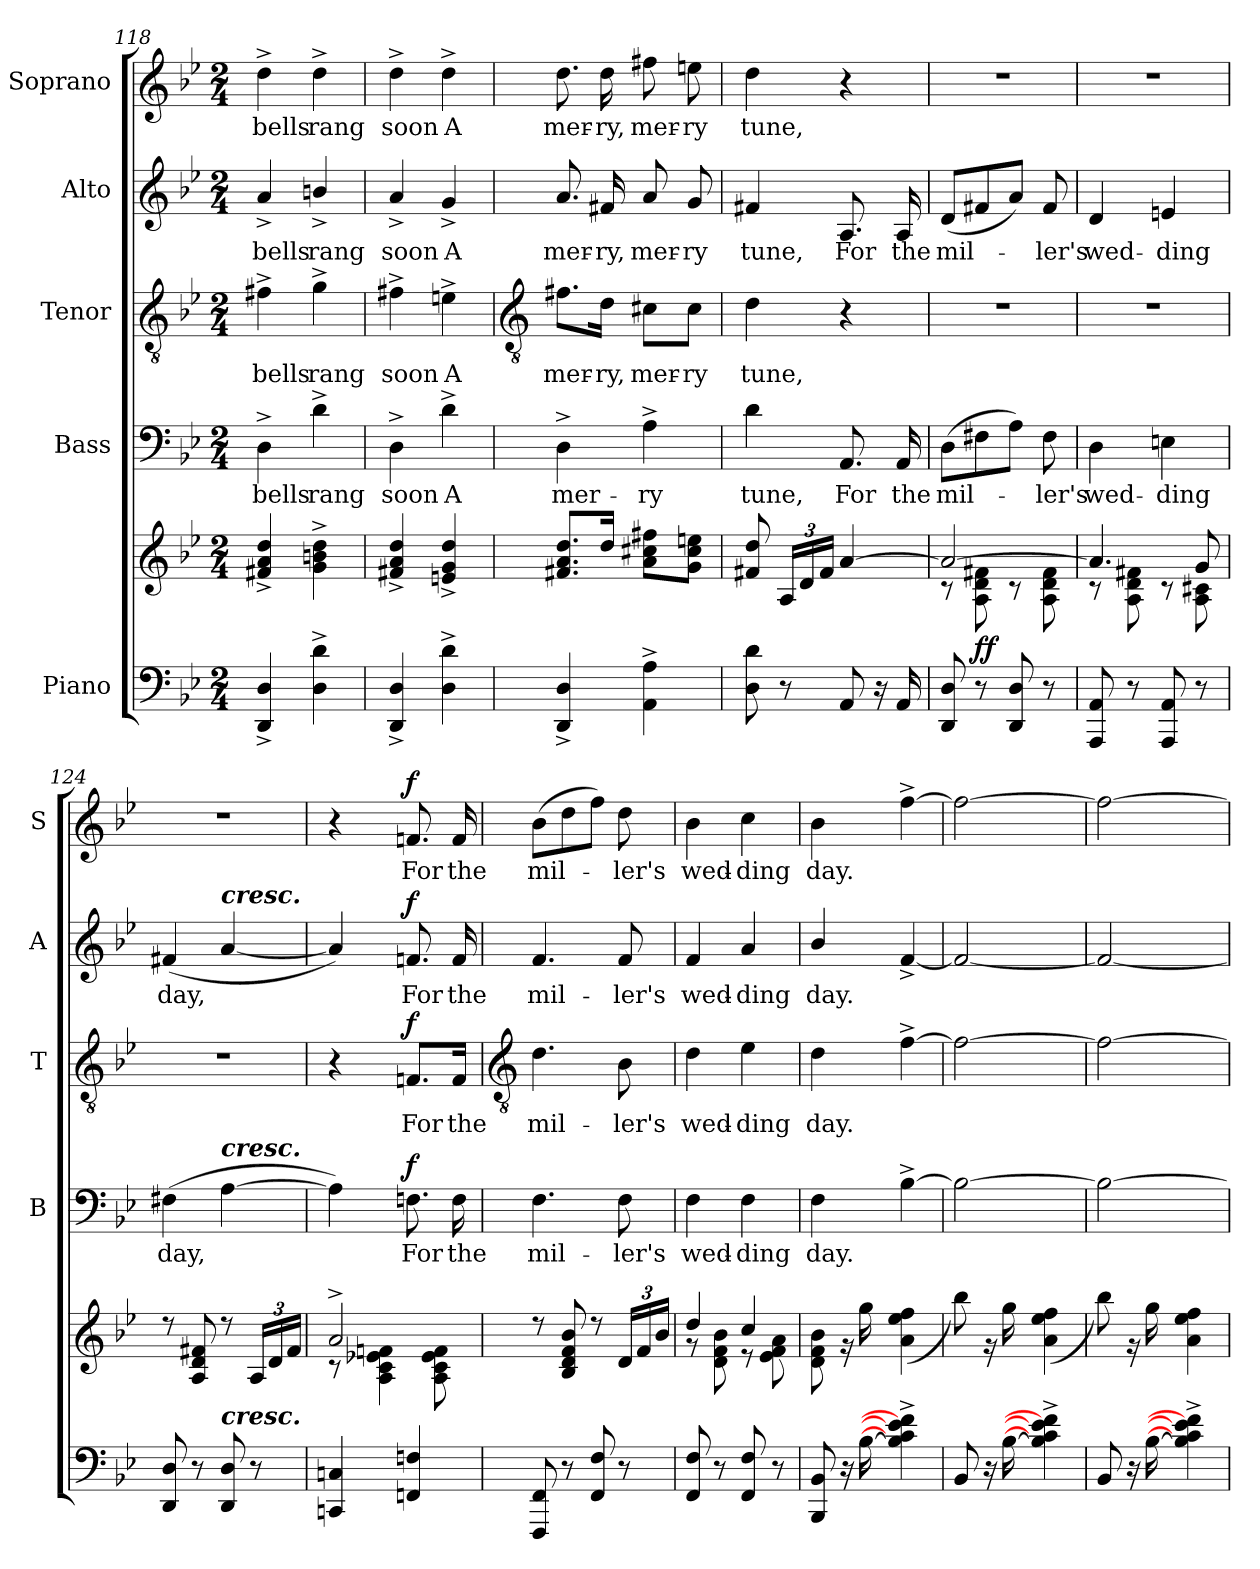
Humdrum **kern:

**kern	**kern	**dynam	**kern	**text	**dynam	**kern	**text	**dynam	**kern	**text	**dynam	**kern	**text	**dynam
*part5	*part5	*part5	*part4	*part4	*part4	*part3	*part3	*part3	*part2	*part2	*part2	*part1	*part1	*part1
*staff6	*staff5	*staff5/6	*staff4	*staff4	*staff4	*staff3	*staff3	*staff3	*staff2	*staff2	*staff2	*staff1	*staff1	*staff1
*I"Piano	*	*	*I"Bass	*	*	*I"Tenor	*	*	*I"Alto	*	*	*I"Soprano	*	*
*	*	*	*I'B	*	*	*I'T	*	*	*I'A	*	*	*I'S	*	*
*clefF4	*clefG2	*	*clefF4	*	*	*clefGv2	*	*	*clefG2	*	*	*clefG2	*	*
*k[b-e-]	*k[b-e-]	*	*k[b-e-]	*	*	*k[b-e-]	*	*	*k[b-e-]	*	*	*k[b-e-]	*	*
*B-:	*B-:	*	*B-:	*	*	*B-:	*	*	*B-:	*	*	*B-:	*	*
*M2/4	*M2/4	*	*M2/4	*	*	*M2/4	*	*	*M2/4	*	*	*M2/4	*	*
=118	=118	=118	=118	=118	=118	=118	=118	=118	=118	=118	=118	=118	=118	=118
!	!	!	!	!LO:LY:b	!	!	!LO:LY:b	!	!	!LO:LY:b	!	!	!LO:LY:b	!
4DD^ 4D^	4f#X^ 4a^ 4dd^	.	4D^	bells	.	4f#X^	bells	.	4a^	bells	.	4dd^	bells	.
!	!	!	!	!LO:LY:b	!	!	!LO:LY:b	!	!	!LO:LY:b	!	!	!LO:LY:b	!
4D^ 4d^	4g^ 4bn^ 4dd^	.	4d^	rang	.	4g^	rang	.	4bn^/	rang	.	4dd^	rang	.
=119	=119	=119	=119	=119	=119	=119	=119	=119	=119	=119	=119	=119	=119	=119
!	!	!	!	!LO:LY:b	!	!	!LO:LY:b	!	!	!LO:LY:b	!	!	!LO:LY:b	!
4DD^ 4D^	4f#X^ 4a^ 4dd^	.	4D^	soon	.	4f#X^	soon	.	4a^	soon	.	4dd^	soon	.
!	!	!	!	!LO:LY:b	!	!	!LO:LY:b	!	!	!LO:LY:b	!	!	!LO:LY:b	!
4D^ 4d^	4en^ 4g^ 4dd^	.	4d^	A	.	4en^	A	.	4g^	A	.	4dd^	A	.
!!LO:LB:g=z
=120	=120	=120	=120	=120	=120	=120	=120	=120	=120	=120	=120	=120	=120	=120
*	*	*	*	*	*	*clefGv2	*	*	*	*	*	*	*	*
*	*^	*	*	*	*	*	*	*	*	*	*	*	*	*
!	!	!LO:N:vis=1	!	!	!LO:LY:b	!	!	!LO:LY:b	!	!	!LO:LY:b	!	!	!LO:LY:b	!
4DD^ 4D^	8.f#X/ 8.a/ 8.dd/L	2ryy	.	4D^	mer-	.	8.f#X\L	mer-	.	8.a	mer-	.	8.dd	mer-	.
!	!	!	!	!	!	!	!	!LO:LY:b	!	!	!LO:LY:b	!	!	!LO:LY:b	!
.	16dd/J	.	.	.	.	.	16d\Jk	-ry,	.	16f#X	-ry,	.	16dd	-ry,	.
!	!	!	!	!	!LO:LY:b	!	!	!LO:LY:b	!	!	!LO:LY:b	!	!	!LO:LY:b	!
4AA^ 4A^	8a\ 8cc#X\ 8ff#X\L	.	.	4A^	-ry	.	8c#X\L	mer-	.	8a	mer-	.	8ff#X	mer-	.
!	!	!	!	!	!	!	!	!LO:LY:b	!	!	!LO:LY:b	!	!	!LO:LY:b	!
.	8g\ 8cc#\ 8een\J	.	.	.	.	.	8c#\J	-ry	.	8g	-ry	.	8een	-ry	.
=121	=121	=121	=121	=121	=121	=121	=121	=121	=121	=121	=121	=121	=121	=121	=121
!	!	!LO:N:vis=1	!	!	!LO:LY:b	!	!	!LO:LY:b	!	!	!LO:LY:b	!	!	!LO:LY:b	!
8D 8d	8f#X/ 8dd/	2ryy	.	4d	tune,	.	4d	tune,	.	4f#X	tune,	.	4dd	tune,	.
8r	24A/LL	.	.	.	.	.	.	.	.	.	.	.	.	.	.
.	24d/	.	.	.	.	.	.	.	.	.	.	.	.	.	.
.	24f#/JJ	.	.	.	.	.	.	.	.	.	.	.	.	.	.
!	!	!	!	!	!LO:LY:b	!	!	!	!	!	!LO:LY:b	!	!	!	!
8AA	[4a/	.	.	8.AA	For	.	4r	.	.	8.A	For	.	4r	.	.
16r	.	.	.	.	.	.	.	.	.	.	.	.	.	.	.
!	!	!	!	!	!LO:LY:b	!	!	!	!	!	!LO:LY:b	!	!	!	!
16AA	.	.	.	16AA	the	.	.	.	.	16A	the	.	.	.	.
=122	=122	=122	=122	=122	=122	=122	=122	=122	=122	=122	=122	=122	=122	=122	=122
!	!	!	!	!	!LO:LY:b	!	!LO:N:vis=1	!	!	!	!LO:LY:b	!	!LO:N:vis=1	!	!
8DD 8D	2a/_	8r	.	(>8DL	mil-	.	2r	.	.	(<8dL	mil-	.	2r	.	.
!	!	!	!LO:DY:b	!	!	!	!	!	!	!	!	!	!	!	!
8r	.	8A\ 8d\ 8f#X\	ff	8F#X	.	.	.	.	.	8f#X	.	.	.	.	.
8DD 8D	.	8r	.	8AJ)	.	.	.	.	.	8aJ)	.	.	.	.	.
!	!	!	!	!	!LO:LY:b	!	!	!	!	!	!LO:LY:b	!	!	!	!
8r	.	8A\ 8d\ 8f#\	.	8F#	ler's	.	.	.	.	8f#	ler's	.	.	.	.
=123	=123	=123	=123	=123	=123	=123	=123	=123	=123	=123	=123	=123	=123	=123	=123
!	!	!	!	!	!LO:LY:b	!	!LO:N:vis=1	!	!	!	!LO:LY:b	!	!LO:N:vis=1	!	!
8AAA 8AA	4.a/]	8r	.	4D	wed-	.	2r	.	.	4d	wed-	.	2r	.	.
8r	.	8A\ 8d\ 8f#X\	.	.	.	.	.	.	.	.	.	.	.	.	.
!	!	!	!	!	!LO:LY:b	!	!	!	!	!	!LO:LY:b	!	!	!	!
8AAA 8AA	.	8r	.	4En	-ding	.	.	.	.	4en	-ding	.	.	.	.
8r	8g/	8A\ 8c#X\	.	.	.	.	.	.	.	.	.	.	.	.	.
=124	=124	=124	=124	=124	=124	=124	=124	=124	=124	=124	=124	=124	=124	=124	=124
!	!	!LO:N:vis=1	!	!	!LO:LY:b	!	!LO:N:vis=1	!	!	!	!LO:LY:b	!	!LO:N:vis=1	!	!
8DD 8D	8r	2ryy	.	(>4F#X	day,	.	2r	.	.	(<4f#X	day,	.	2r	.	.
8r	8A/ 8d/ 8f#X/	.	.	.	.	.	.	.	.	.	.	.	.	.	.
!	!	!	!	!	!	!	!	!	!	!LO:TX:a:Bi:t=cresc.	!	!	!	!	!
!	!	!	!	!LO:TX:a:Bi:t=cresc.	!	!	!	!	!	!	!	!	!	!	!
!LO:TX:a:Bi:t=cresc.	!	!	!	!	!	!	!	!	!	!	!	!	!	!	!
8DD 8D	8r	.	.	[4A	.	.	.	.	.	[4a	.	.	.	.	.
8r	24A/LL	.	.	.	.	.	.	.	.	.	.	.	.	.	.
.	24d/	.	.	.	.	.	.	.	.	.	.	.	.	.	.
.	24f#/JJ	.	.	.	.	.	.	.	.	.	.	.	.	.	.
=125	=125	=125	=125	=125	=125	=125	=125	=125	=125	=125	=125	=125	=125	=125	=125
4CCn 4Cn	2a^/	8r	.	4A])	.	.	4r	.	.	4a])	.	.	4r	.	.
.	.	4A\ 4c\ 4e-X\ 4fn\	.	.	.	.	.	.	.	.	.	.	.	.	.
!	!	!	!	!	!LO:LY:b	!LO:DY:b	!	!LO:LY:b	!LO:DY:b	!	!LO:LY:b	!LO:DY:b	!	!LO:LY:b	!LO:DY:b
4FFn 4Fn	.	.	.	8.Fn	For	f	8.Fn/L	For	f	8.fn	For	f	8.fn	For	f
.	.	8A\ 8c\ 8e-\ 8f\	.	.	.	.	.	.	.	.	.	.	.	.	.
!	!	!	!	!	!LO:LY:b	!	!	!LO:LY:b	!	!	!LO:LY:b	!	!	!LO:LY:b	!
.	.	.	.	16F	the	.	16F/Jk	the	.	16f	the	.	16f	the	.
!!LO:LB:g=z
=126	=126	=126	=126	=126	=126	=126	=126	=126	=126	=126	=126	=126	=126	=126	=126
*	*	*	*	*	*	*	*clefGv2	*	*	*	*	*	*	*	*
!	!	!LO:N:vis=1	!	!	!LO:LY:b	!	!	!LO:LY:b	!	!	!LO:LY:b	!	!	!LO:LY:b	!
8FFF 8FF	8r	2ryy	.	4.F	mil-	.	4.d	mil-	.	4.f	mil-	.	(>8b-L	mil-	.
8r	8B- 8d 8f 8b-	.	.	.	.	.	.	.	.	.	.	.	8dd	.	.
8FF 8F	8r	.	.	.	.	.	.	.	.	.	.	.	8ffJ)	.	.
!	!	!	!	!	!LO:LY:b	!	!	!LO:LY:b	!	!	!LO:LY:b	!	!	!LO:LY:b	!
8r	24dLL	.	.	8F	-ler's	.	8B-	-ler's	.	8f	-ler's	.	8dd	ler's	.
.	24f	.	.	.	.	.	.	.	.	.	.	.	.	.	.
.	24b-JJ	.	.	.	.	.	.	.	.	.	.	.	.	.	.
=127	=127	=127	=127	=127	=127	=127	=127	=127	=127	=127	=127	=127	=127	=127	=127
!	!	!	!	!	!LO:LY:b	!	!	!LO:LY:b	!	!	!LO:LY:b	!	!	!LO:LY:b	!
8FF 8F	4dd/	8r	.	4F	wed-	.	4d	wed-	.	4f	wed-	.	4b-	wed-	.
8r	.	8d\ 8f\ 8b-\	.	.	.	.	.	.	.	.	.	.	.	.	.
!	!	!	!	!	!LO:LY:b	!	!	!LO:LY:b	!	!	!LO:LY:b	!	!	!LO:LY:b	!
8FF 8F	4cc/	8r	.	4F	-ding	.	4e-	-ding	.	4a	-ding	.	4cc	-ding	.
8r	.	8e-\ 8f\ 8a\	.	.	.	.	.	.	.	.	.	.	.	.	.
=128	=128	=128	=128	=128	=128	=128	=128	=128	=128	=128	=128	=128	=128	=128	=128
!	!LO:N:vis=1	!	!	!	!LO:LY:b	!	!	!LO:LY:b	!	!	!LO:LY:b	!	!	!LO:LY:b	!
8BBB- 8BB-	2ryy	8d\ 8f\ 8b-\	.	4F\	day.	.	4d\	day.	.	4b-/	day.	.	4b-	day.	.
16r	.	16r	.	.	.	.	.	.	.	.	.	.	.	.	.
[16B-	.	16gg\	.	.	.	.	.	.	.	.	.	.	.	.	.
4B-]^ 4c]^ 4e-]^ 4f]^	.	(4a\ 4ee-\ 4ff\	.	[4B-^	.	.	[4f^\	.	.	[4f^	.	.	[4ff^	.	.
=129	=129	=129	=129	=129	=129	=129	=129	=129	=129	=129	=129	=129	=129	=129	=129
!	!LO:N:vis=1	!	!	!	!	!	!	!	!	!	!	!	!	!	!
8BB-	2ryy	8bb-\)	.	2B-_	.	.	2f_	.	.	2f_	.	.	2ff_	.	.
16r	.	16r	.	.	.	.	.	.	.	.	.	.	.	.	.
[16B-	.	16gg\	.	.	.	.	.	.	.	.	.	.	.	.	.
4B-]^ 4c]^ 4e-]^ 4f]^	.	(4a\ 4ee-\ 4ff\	.	.	.	.	.	.	.	.	.	.	.	.	.
=130	=130	=130	=130	=130	=130	=130	=130	=130	=130	=130	=130	=130	=130	=130	=130
!	!LO:N:vis=1	!	!	!	!	!	!	!	!	!	!	!	!	!	!
8BB-	2ryy	8bb-\)	.	2B-_	.	.	2f_	.	.	2f_	.	.	2ff_	.	.
16r	.	16r	.	.	.	.	.	.	.	.	.	.	.	.	.
[16B-	.	16gg\	.	.	.	.	.	.	.	.	.	.	.	.	.
4B-]^ 4c]^ 4e-]^ 4f]^	.	4a\ 4ee-\ 4ff\	.	.	.	.	.	.	.	.	.	.	.	.	.
*	*v	*v	*	*	*	*	*	*	*	*	*	*	*	*	*
=	=	=	=	=	=	=	=	=	=	=	=	=	=	=
*-	*-	*-	*-	*-	*-	*-	*-	*-	*-	*-	*-	*-	*-	*-
